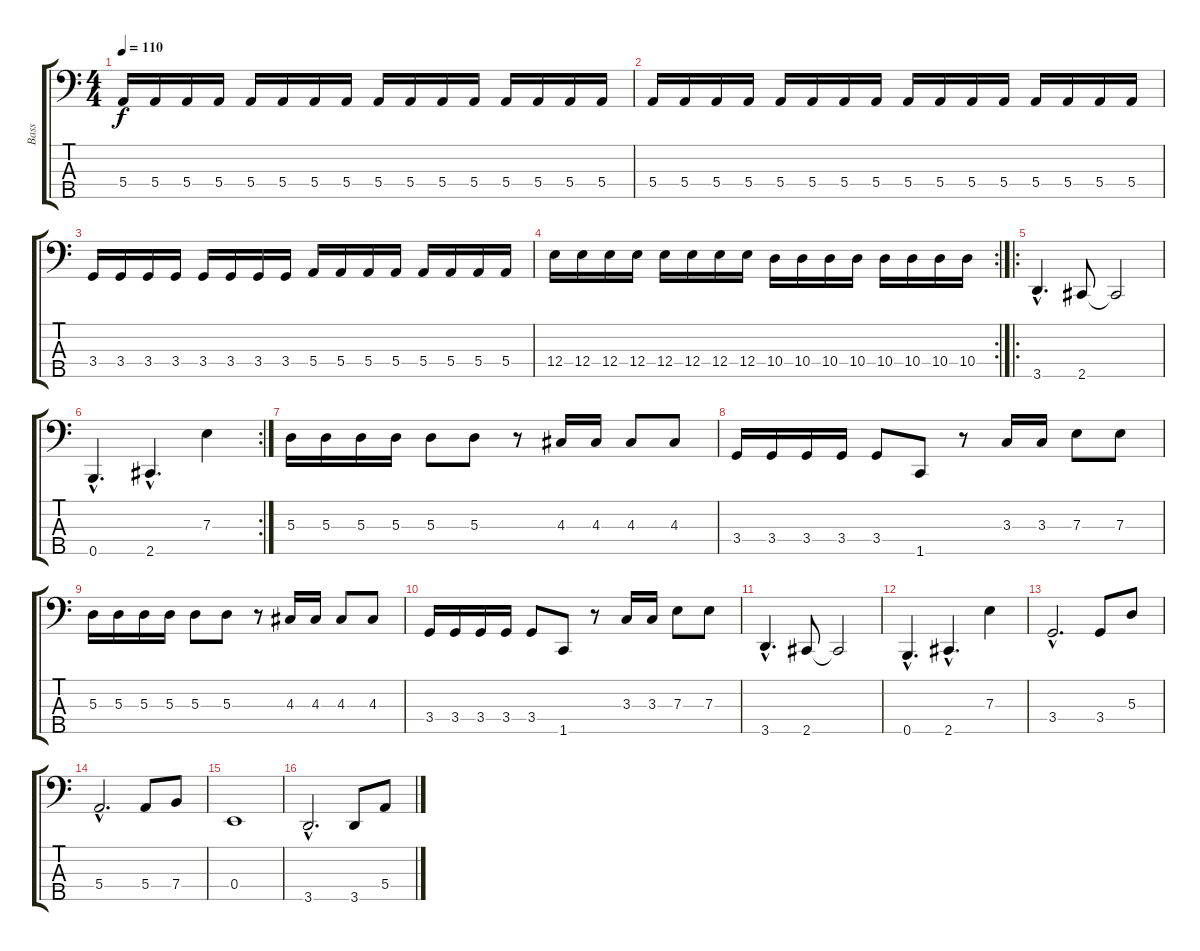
\track ("Bass" "Bass") {instrument electricbassfinger}
\staff {score tabs}
\tuning (G2 D2 A1 E1 B0) {hide}
\ts (4 4)
\tempo 110
\clef f4
\ks c
5.4.16{dy f} 5.4.16 5.4.16 5.4.16 5.4.16 5.4.16 5.4.16 5.4.16 5.4.16 5.4.16 5.4.16 5.4.16 5.4.16 5.4.16 5.4.16 5.4.16 |
5.4.16 5.4.16 5.4.16 5.4.16 5.4.16 5.4.16 5.4.16 5.4.16 5.4.16 5.4.16 5.4.16 5.4.16 5.4.16 5.4.16 5.4.16 5.4.16 |
3.4.16 3.4.16 3.4.16 3.4.16 3.4.16 3.4.16 3.4.16 3.4.16 5.4.16 5.4.16 5.4.16 5.4.16 5.4.16 5.4.16 5.4.16 5.4.16 |
\rc 2
12.4.16 12.4.16 12.4.16 12.4.16 12.4.16 12.4.16 12.4.16 12.4.16 10.4.16 10.4.16 10.4.16 10.4.16 10.4.16 10.4.16 10.4.16 10.4.16 |
\ro
3.5{hac}.4{d} 2.5.8 2.5{t}.2 |
\rc 2
0.5{hac}.4{d} 2.5{hac}.4{d} 7.3.4 |
5.3.16 5.3.16 5.3.16 5.3.16 5.3.8 5.3.8 r.8 4.3.16 4.3.16 4.3.8 4.3.8 |
3.4.16 3.4.16 3.4.16 3.4.16 3.4.8 1.5.8 r.8 3.3.16 3.3.16 7.3.8 7.3.8 |
5.3.16 5.3.16 5.3.16 5.3.16 5.3.8 5.3.8 r.8 4.3.16 4.3.16 4.3.8 4.3.8 |
3.4.16 3.4.16 3.4.16 3.4.16 3.4.8 1.5.8 r.8 3.3.16 3.3.16 7.3.8 7.3.8 |
3.5{hac}.4{d} 2.5.8 2.5{t}.2 |
0.5{hac}.4{d} 2.5{hac}.4{d} 7.3.4 |
3.4{hac}.2{d} 3.4.8 5.3.8 |
5.4{hac}.2{d} 5.4.8 7.4.8 |
0.4.1 |
3.5{hac}.2{d} 3.5.8 5.4.8
